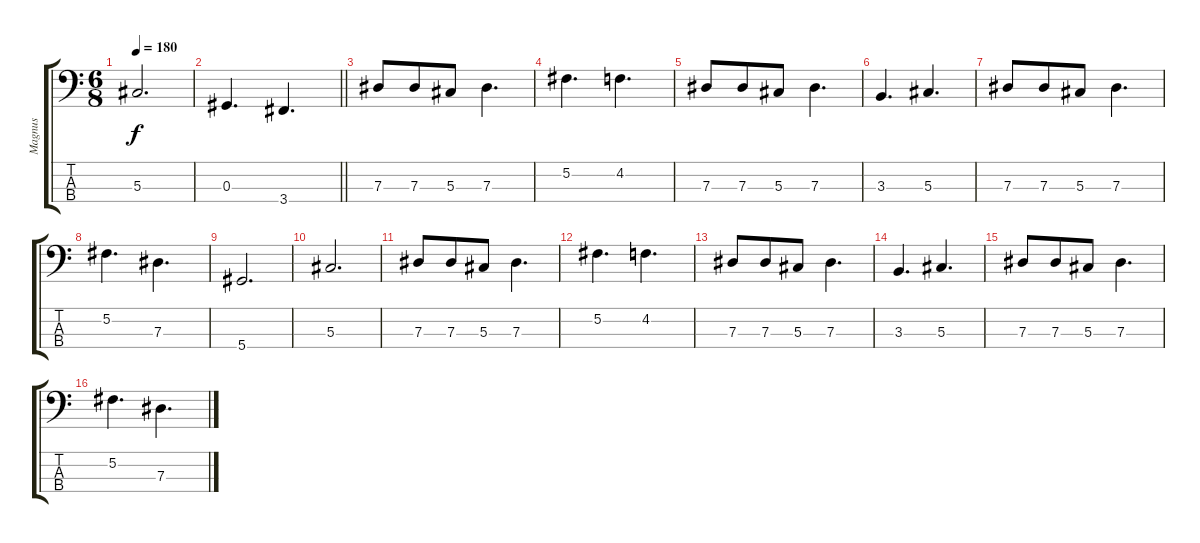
\track ("Magnus" "Magnus") {instrument electricbassfinger}
\staff {score tabs}
\tuning (Gb2 Db2 Ab1 Eb1) {hide}
\ts (6 8)
\tempo 180
\clef f4
\ks c
5.3.2{d dy f} |
\barLineRight lightlight
0.3.4{d} 3.4.4{d} |
7.3.8 7.3.8 5.3.8 7.3.4{d} |
5.2.4{d} 4.2.4{d} |
7.3.8 7.3.8 5.3.8 7.3.4{d} |
3.3.4{d} 5.3.4{d} |
7.3.8 7.3.8 5.3.8 7.3.4{d} |
5.2.4{d} 7.3.4{d} |
5.4.2{d} |
5.3.2{d} |
7.3.8 7.3.8 5.3.8 7.3.4{d} |
5.2.4{d} 4.2.4{d} |
7.3.8 7.3.8 5.3.8 7.3.4{d} |
3.3.4{d} 5.3.4{d} |
7.3.8 7.3.8 5.3.8 7.3.4{d} |
5.2.4{d} 7.3.4{d}
